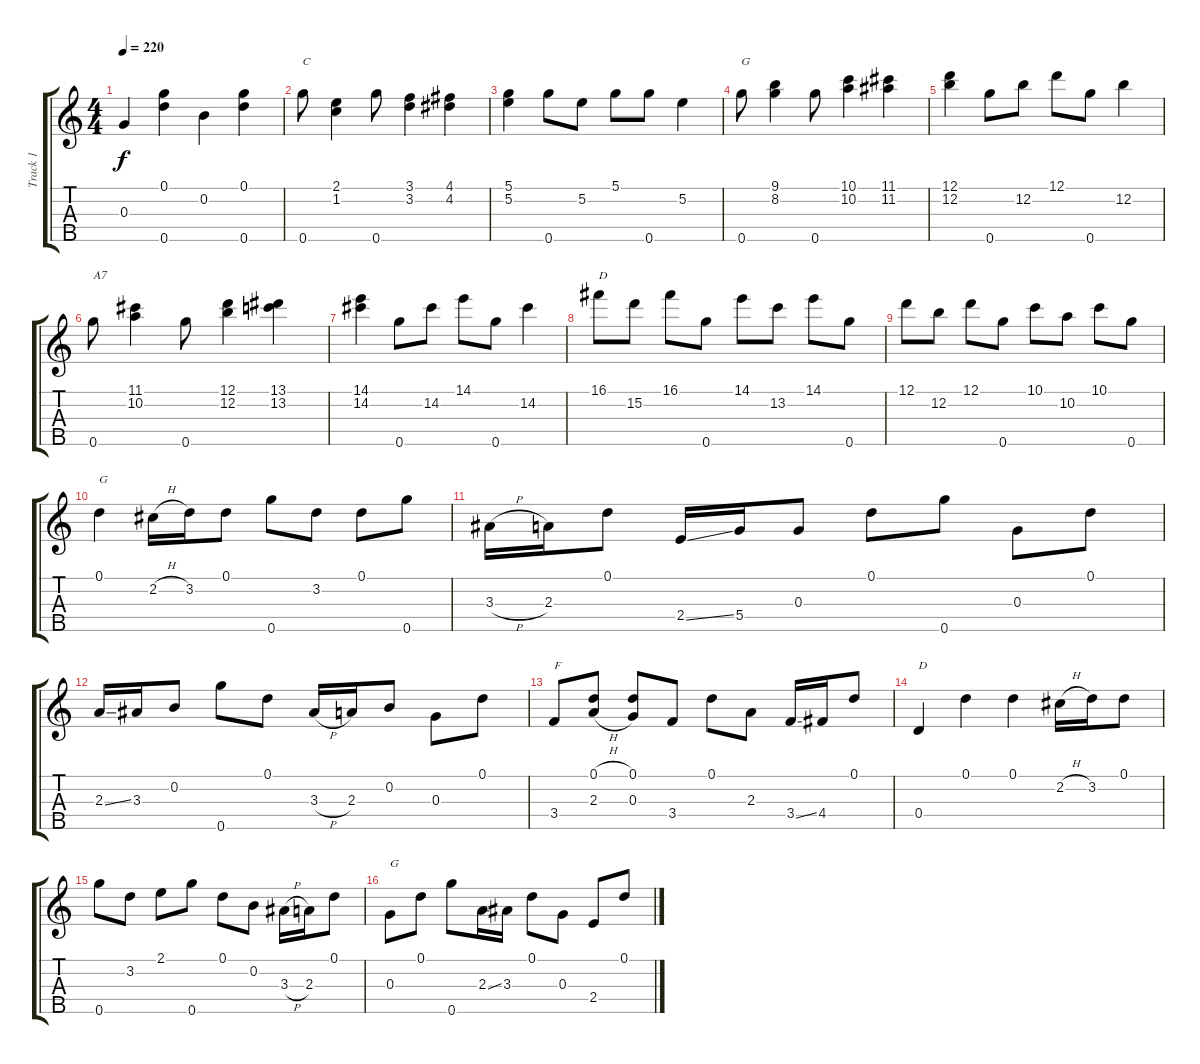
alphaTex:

\track ("Track 1" "Track 1") {instrument acousticguitarsteel}
\staff {score tabs}
\tuning (D4 B3 G3 D3 G4) {hide}
\ts (4 4)
\tempo 220
\clef g2
\ks c
0.3.4{dy f} (0.1 0.5).4 0.2.4 (0.1 0.5).4 |
0.5.8{txt "C"} (2.1 1.2).4 0.5.8 (3.1 3.2).4 (4.1 4.2).4 |
(5.1 5.2).4 0.5.8 5.2.8 5.1.8 0.5.8 5.2.4 |
0.5.8{txt "G"} (9.1 8.2).4 0.5.8 (10.1 10.2).4 (11.1 11.2).4 |
(12.1 12.2).4 0.5.8 12.2.8 12.1.8 0.5.8 12.2.4 |
0.5.8{txt "A7"} (11.1 10.2).4 0.5.8 (12.1 12.2).4 (13.1 13.2).4 |
(14.1 14.2).4 0.5.8 14.2.8 14.1.8 0.5.8 14.2.4 |
16.1.8{txt "D"} 15.2.8 16.1.8 0.5.8 14.1.8 13.2.8 14.1.8 0.5.8 |
12.1.8 12.2.8 12.1.8 0.5.8 10.1.8 10.2.8 10.1.8 0.5.8 |
0.1.4{txt "G"} 2.2{h}.16 3.2.16 0.1.8 0.5.8 3.2.8 0.1.8 0.5.8 |
3.3{h}.16 2.3.16 0.1.8 2.4{ss}.16 5.4.16 0.3.8 0.1.8 0.5.8 0.3.8 0.1.8 |
2.3{ss}.16 3.3.16 0.2.8 0.5.8 0.1.8 3.3{h}.16 2.3.16 0.2.8 0.3.8 0.1.8 |
3.4.8{txt "F"} (0.1{h} 2.3{h}).8 (0.1 0.3).8 3.4.8 0.1.8 2.3.8 3.4{ss}.16 4.4.16 0.1.8 |
0.4.4{txt "D"} 0.1.4 0.1.4 2.2{h}.16 3.2.16 0.1.8 |
0.5.8 3.2.8 2.1.8 0.5.8 0.1.8 0.2.8 3.3{h}.16 2.3.16 0.1.8 |
0.3.8{txt "G"} 0.1.8 0.5.8 2.3{ss}.16 3.3.16 0.1.8 0.3.8 2.4.8 0.1.8
